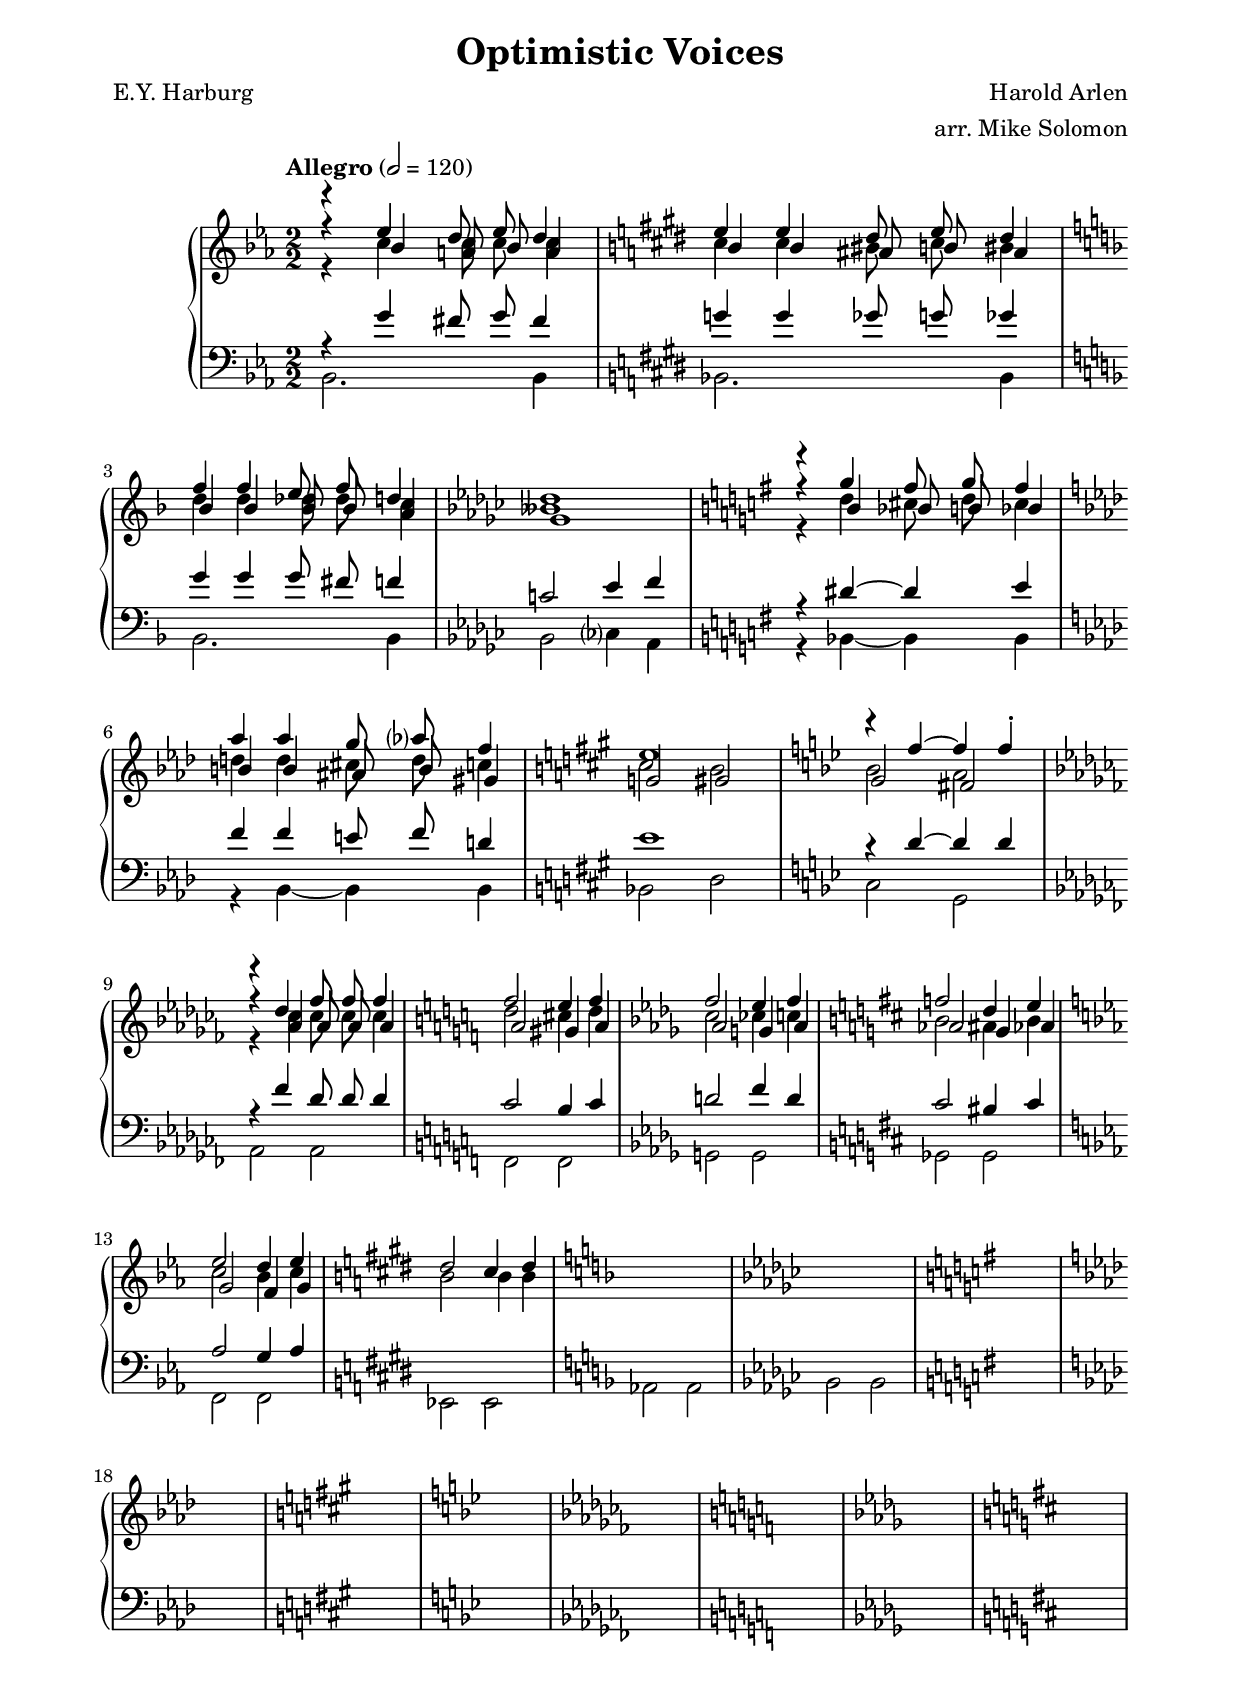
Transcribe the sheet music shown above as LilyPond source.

\version "2.17.0"
\include "defs-devel.ly"
\paper {
  footnote-separator-markup = \markup { \column { " "\override #`(span-factor . 1/5) { \draw-hline } }}
  footnote-padding = 5\mm
  top-system-spacing = #'((basic-distance . 1) (minimum-distance . 0) (padding . 1) (stretchability . 40))
  bottom-system-spacing = #'((basic-distance . 1) (minimum-distance . 0) (padding . 1) (stretchability . 50))
  ragged-right = ##f
  left-margin = 0.75\in
  right-margin = 0.75\in
  %top-margin = 0.5\in
  bottom-margin = 0.6\in
  ragged-last-bottom = ##f
  %max-systems-per-page = #2
}

#(ly:set-option 'point-and-click #f)

MyRed = \Red
MyBlack = \Black
myred = \once \override NoteHead.color = #red
myblack = \revert NoteHead.color
%MyRed = \revert NoteHead.color
%MyBlack = \revert NoteHead.color
%myred = \revert NoteHead.color
%myblack = \revert NoteHead.color

agogic = #(make-articulation "downbow")

\header {
  title = "Optimistic Voices"
  %subtitle = \markup { for Ahti Sonninen }
  composer = "Harold Arlen"
  poet = "E.Y. Harburg"
  arranger = "arr. Mike Solomon"
}

nothing = {}

marks = {
  \time 2/2
  \tempo "Allegro" 2=120
  \key ees \major
  s1 |
  \key e \major
  s1 |
  \key f \major
  s1 |
  \key ges \major
  s1 |
  \key g \major
  s1 |
  \key aes \major
  s1 |
  \key a \major
  s1 |
  \key bes \major
  s1 |
  \key ces \major
  s1 |
  \key c \major
  s1 |
  \key des \major
  s1 |
  \key d \major
  s1 |
  \key ees \major
  s1 |
  \key e \major
  s1 |
  \key f \major
  s1 |
  \key ges \major
  s1 |
  \key g \major
  s1 |
  \key aes \major
  s1 |
  \key a \major
  s1 |
  \key bes \major
  s1 |
  \key ces \major
  s1 |
  \key c \major
  s1 |
  \key des \major
  s1 |
  \key d \major
  s1 |
}

prefatoryMatter = {
  #(set-accidental-style 'modern-cautionary)
}

soprano = \relative c'' { \autoBeamOff
  \prefatoryMatter
  r4 ees d8 ees d4 |
  e e dis8 e dis4 |
  f f e8 f d4 |
  des1 |
  r4 g fis8 g fis4 |
  aes aes g8 aes f4 |
  e1 |
  r4 f ~ f f-. |
  r4 des fes8 fes fes4 |
  f2 e4 f |
  f2 ees4 f |
  f2 d4 e |
  ees2 d4 ees |
  dis2 cis4 dis |
}

sopranoWords = \lyricmode {
}

mezzo = \relative c'' { \autoBeamOff
  \prefatoryMatter
  r4 c c8 c c4 |
  cis cis bis8 cis bis4 |
  d d des8 des c4 |
  beses1 |
  r4 d cis8 d cis4 |
  d d cis8 d c4 |
  cis2 b |
  bes a |
  %r4 d4 ~ d d-. |
  r4 ces ces8 ces ces4 |
  d2 cis4 d |
  c2 ces4 c |
  b2 ais4 b |
  c2 bes4 c |
  b2 b4 b4 |
}

mezzoWords = \lyricmode {
}

alto = \relative c'' { \autoBeamOff
  \prefatoryMatter
  r4 bes a8 bes a4 |
  b b ais8 b ais4 |
  bes bes bes8 bes a4 |
  ges1 |
  r4 b bes8 b bes4 |
  b b ais8 b gis4 |
  g2 gis |
  g fis |
  r4 aes4 aes8 aes aes4 |
  a2 gis4 a |
  aes2 g4 aes |
  aes2 g4 aes |
  g2 f4 g |
}

altoWords = \lyricmode {
}
%e b' d g
tenor = \relative c'' {
  \autoBeamOff
  \prefatoryMatter
  \clef "treble_8"
  r4 g fis8 g fis4 |
  g g ges8 g ges4 |
  g g g8 fis f4 |
  c2 ees4 f |
  r dis ~ dis e |
  f f e8 f d4 |
  e1 |
  r4 d ~ d d |
  r4 fes4 des8 des des4 |
  c2 b4 c |
  d2 f4 d |
  cis2 bis4 cis |
  aes2 g4 aes |
}

tenorWords = \lyricmode {
}

bass = \relative c {
  \autoBeamOff
  \prefatoryMatter
  \clef bass
  bes2. bes4 |
  bes2. bes4 |
  bes2. bes4 |
  bes2 ces4 aes |
  r4 bes ~ bes bes |
  r4 bes ~ bes bes |
  bes2 d |
  c g |
  aes2 aes
  f f |
  g2 g |
  ges ges |
  f f |
  ees ees |
  aes aes |
  bes bes |
}

bassWords = \lyricmode {
}
%{
%%% SCORE
#(set-global-staff-size 16)

\score {
  \new ChoirStaff <<
    \new Staff \with { instrumentName = \bitchName %shortInstrumentName = #"M."
} <<
      \new Voice = "soprano" { << { \numericTimeSignature
        \soprano
      } {
        \marks
      } {
        \nothing
      }>> }
      \new Lyrics \lyricsto "soprano" {
        \sopranoWords
      }
    >>
    \new Staff \with { instrumentName = \dortyName %shortInstrumentName = #"E."
} <<
      \new Voice = "mezzo" { << { \numericTimeSignature
        \mezzo
      } {
        \marks
      } >> }
      \new Lyrics \lyricsto "mezzo" {
        \mezzoWords
      }
    >>
    \new Staff \with { instrumentName = \ttoName %shortInstrumentName = #"Mk."
} <<
      \new Voice = "alto" { << { \numericTimeSignature
        \alto
      } {
        \marks
      } >> }
      \new Lyrics \lyricsto "alto" {
        \altoWords
      }
    >>
    \new Staff \with { instrumentName = \fakbydName %shortInstrumentName = #"R."
} <<
      \new Voice = "tenor" { << { \numericTimeSignature
        \tenor
      } {
        \marks
      } >> }
      \new Lyrics \lyricsto "tenor" {
        \tenorWords
      }
    >>
    \new Staff \with { instrumentName = \wysrName %shortInstrumentName = #"P." %\markup { \concat { E \super u . } }
} <<
      \new Voice = "bass" { << { \numericTimeSignature
        \bass
      } {
        \marks
      } >> }
      \new Lyrics \lyricsto "bass" {
        \bassWords
      }
    >>
  >>
  \layout {
    \context {
      \Voice
      \override TextScript #'layer = #6
      \override NoteHead #'layer = #7
      \override Glissando #'breakable = ##t
      \override TupletNumber #'breakable = ##t
      \override TupletBracket #'breakable = ##t
      \override DynamicLineSpanner #'direction = #UP
      %\override Slur #'direction = #UP
      \remove "Forbid_line_break_engraver"
    }
    \context {
      \Staff
      %\consists "Metronome_mark_engraver"
      \override TimeSignature #'style = #'numbered
      \override StaffSymbol #'layer = #4
      \override TimeSignature #'layer = #3
      \override TimeSignature #'whiteout = ##t
    }
    \context {
      \Lyrics
      %\override LyricText #'whiteout = ##t
      \override LyricText #'layer = #6
    }
    \context {
      \Score
      %\remove "Metronome_mark_engraver"
      \override NonMusicalPaperColumn #'allow-loose-spacing = ##f
    }
  }
}

%}
%%% piano redux
#(set-global-staff-size 20)

\score {
  \new PianoStaff <<
    \new Staff <<
      \new Voice = "1" { \voiceOne << \soprano \marks >> }
      \new Voice = "2" { \voiceTwo \mezzo }
      \new Voice = "3" { \voiceThree \alto }
    >>
    \new Staff <<
      \new Voice = "4" { \voiceOne << \tenor \marks >> }
      \new Voice = "5" { \voiceTwo \bass }
    >>
  >>
  \layout {
    \context {
      \Voice
      \override TextScript #'layer = #6
      \override NoteHead #'layer = #7
      \override Glissando #'breakable = ##t
      \override TupletNumber #'breakable = ##t
      \override TupletBracket #'breakable = ##t
      \remove "Forbid_line_break_engraver"
    }
    \context {
      \Staff
      %\consists "Metronome_mark_engraver"
      \override TimeSignature #'style = #'numbered
      \override StaffSymbol #'layer = #4
      \override TimeSignature #'layer = #3
      \override TimeSignature #'whiteout = ##t
    }
    \context {
      \Lyrics
      %\override LyricText #'whiteout = ##t
      \override LyricText #'layer = #6
    }
    \context {
      \Score
      %\remove "Metronome_mark_engraver"
      \override NonMusicalPaperColumn #'allow-loose-spacing = ##f
    }
  }
}
%%% MIDI

\score {
  \new ChoirStaff <<
    \new Staff \with { instrumentName = \bitchName %shortInstrumentName = #"M."
} <<
      \new Voice = "soprano" { << { \numericTimeSignature
        \soprano
      } {
        \marks
      } >> }
      \new Lyrics \lyricsto "soprano" {
        \sopranoWords
      }
    >>
    \new Staff \with { instrumentName = \dortyName %shortInstrumentName = #"E."
} <<
      \new Voice = "mezzo" { \numericTimeSignature
        \mezzo
      }
      \new Lyrics \lyricsto "mezzo" {
        \mezzoWords
      }
    >>
    \new Staff \with { instrumentName = \ttoName %shortInstrumentName = #"Mk."
} <<
      \new Voice = "alto" { \numericTimeSignature
        \alto
      }
      \new Lyrics \lyricsto "alto" {
        \altoWords
      }
    >>
    \new Staff \with { instrumentName = \fakbydName %shortInstrumentName = #"R."
} <<
      \new Voice = "tenor" { \numericTimeSignature
        \tenor
      }
      \new Lyrics \lyricsto "tenor" {
        \tenorWords
      }
    >>
    \new Staff \with { instrumentName = \wysrName %shortInstrumentName = #"P." %\markup { \concat { E \super u . } }
} <<
      \new Voice = "bass" { \numericTimeSignature
        \bass
      }
      \new Lyrics \lyricsto "bass" {
        \bassWords
      }
    >>
  >>
  \midi {}
}
